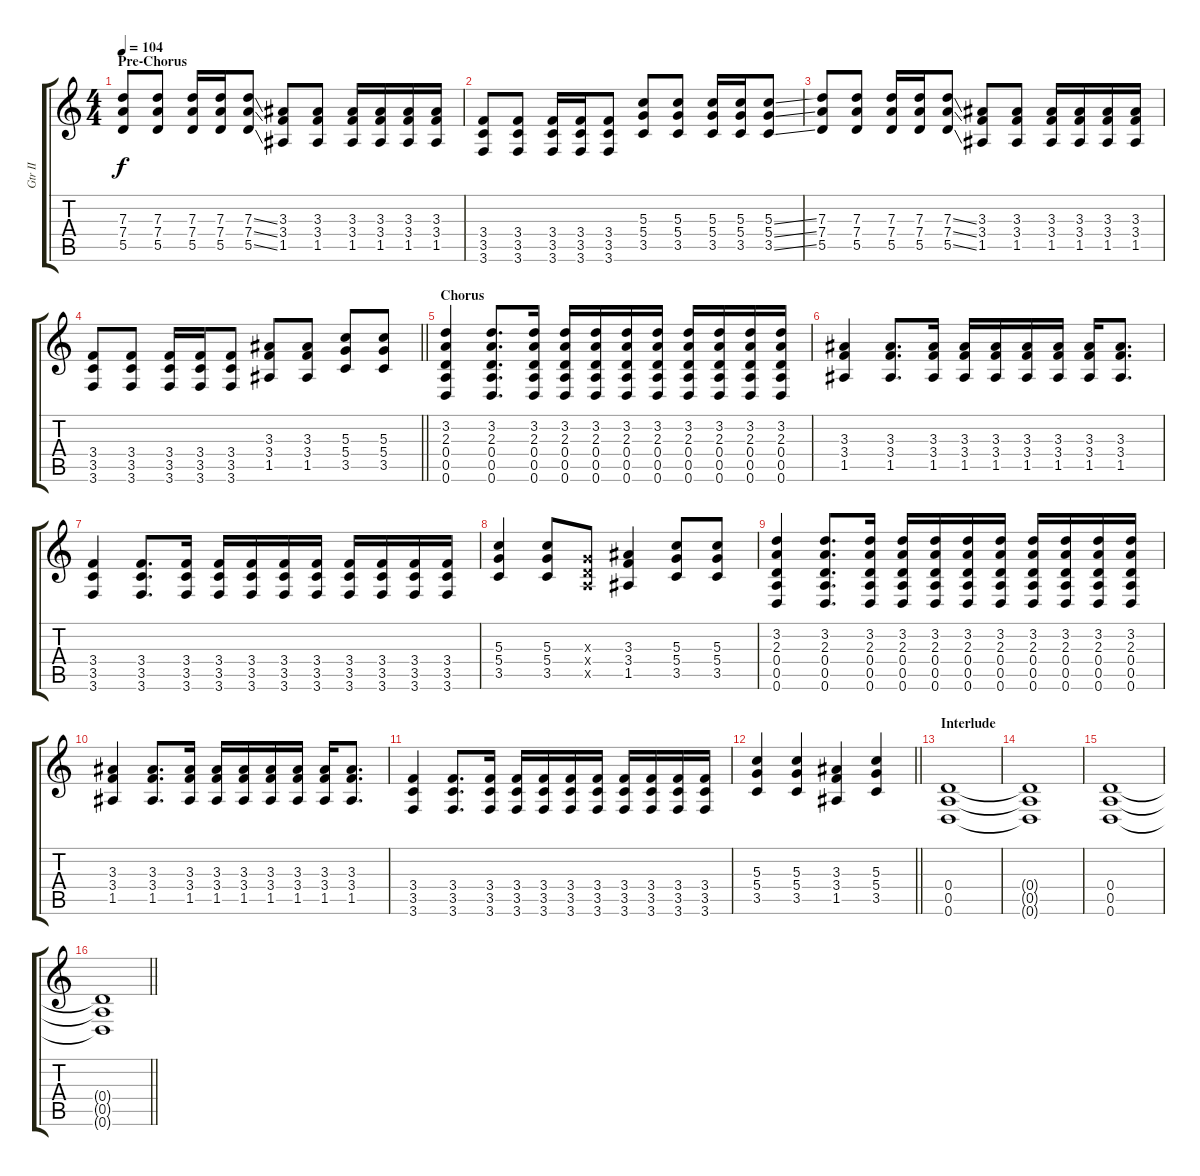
\track ("Gtr II" "Gtr II") {instrument distortionguitar}
\staff {score tabs}
\tuning (E4 B3 G3 D3 A2 D2) {hide}
\ts (4 4)
\section ("" "Pre-Chorus")
\tempo 104
\clef g2
\ks c
(7.3 7.4 5.5).8{dy f} (7.3 7.4 5.5).8 (7.3 7.4 5.5).16 (7.3 7.4 5.5).16 (7.3{ss} 7.4{ss} 5.5{ss}).8 (3.3 3.4 1.5).8 (3.3 3.4 1.5).8 (3.3 3.4 1.5).16 (3.3 3.4 1.5).16 (3.3 3.4 1.5).16 (3.3 3.4 1.5).16 |
(3.4 3.5 3.6).8 (3.4 3.5 3.6).8 (3.4 3.5 3.6).16 (3.4 3.5 3.6).16 (3.4 3.5 3.6).8 (5.3 5.4 3.5).8 (5.3 5.4 3.5).8 (5.3 5.4 3.5).16 (5.3 5.4 3.5).16 (5.3{ss} 5.4{ss} 3.5{ss}).8 |
(7.3 7.4 5.5).8 (7.3 7.4 5.5).8 (7.3 7.4 5.5).16 (7.3 7.4 5.5).16 (7.3{ss} 7.4{ss} 5.5{ss}).8 (3.3 3.4 1.5).8 (3.3 3.4 1.5).8 (3.3 3.4 1.5).16 (3.3 3.4 1.5).16 (3.3 3.4 1.5).16 (3.3 3.4 1.5).16 |
\barLineRight lightlight
(3.4 3.5 3.6).8 (3.4 3.5 3.6).8 (3.4 3.5 3.6).16 (3.4 3.5 3.6).16 (3.4 3.5 3.6).8 (3.3 3.4 1.5).8 (3.3 3.4 1.5).8 (5.3 5.4 3.5).8 (5.3 5.4 3.5).8 |
\section ("" "Chorus")
(3.2 2.3 0.4 0.5 0.6).4 (3.2 2.3 0.4 0.5 0.6).8{d} (3.2 2.3 0.4 0.5 0.6).16 (3.2 2.3 0.4 0.5 0.6).16 (3.2 2.3 0.4 0.5 0.6).16 (3.2 2.3 0.4 0.5 0.6).16 (3.2 2.3 0.4 0.5 0.6).16 (3.2 2.3 0.4 0.5 0.6).16 (3.2 2.3 0.4 0.5 0.6).16 (3.2 2.3 0.4 0.5 0.6).16 (3.2 2.3 0.4 0.5 0.6).16 |
(3.3 3.4 1.5).4 (3.3 3.4 1.5).8{d} (3.3 3.4 1.5).16 (3.3 3.4 1.5).16 (3.3 3.4 1.5).16 (3.3 3.4 1.5).16 (3.3 3.4 1.5).16 (3.3 3.4 1.5).16 (3.3 3.4 1.5).8{d} |
(3.4 3.5 3.6).4 (3.4 3.5 3.6).8{d} (3.4 3.5 3.6).16 (3.4 3.5 3.6).16 (3.4 3.5 3.6).16 (3.4 3.5 3.6).16 (3.4 3.5 3.6).16 (3.4 3.5 3.6).16 (3.4 3.5 3.6).16 (3.4 3.5 3.6).16 (3.4 3.5 3.6).16 |
(5.3 5.4 3.5).4 (5.3 5.4 3.5).8 (0.3{x} 0.4{x} 0.5{x}).8 (3.3 3.4 1.5).4 (5.3 5.4 3.5).8 (5.3 5.4 3.5).8 |
(3.2 2.3 0.4 0.5 0.6).4 (3.2 2.3 0.4 0.5 0.6).8{d} (3.2 2.3 0.4 0.5 0.6).16 (3.2 2.3 0.4 0.5 0.6).16 (3.2 2.3 0.4 0.5 0.6).16 (3.2 2.3 0.4 0.5 0.6).16 (3.2 2.3 0.4 0.5 0.6).16 (3.2 2.3 0.4 0.5 0.6).16 (3.2 2.3 0.4 0.5 0.6).16 (3.2 2.3 0.4 0.5 0.6).16 (3.2 2.3 0.4 0.5 0.6).16 |
(3.3 3.4 1.5).4 (3.3 3.4 1.5).8{d} (3.3 3.4 1.5).16 (3.3 3.4 1.5).16 (3.3 3.4 1.5).16 (3.3 3.4 1.5).16 (3.3 3.4 1.5).16 (3.3 3.4 1.5).16 (3.3 3.4 1.5).8{d} |
(3.4 3.5 3.6).4 (3.4 3.5 3.6).8{d} (3.4 3.5 3.6).16 (3.4 3.5 3.6).16 (3.4 3.5 3.6).16 (3.4 3.5 3.6).16 (3.4 3.5 3.6).16 (3.4 3.5 3.6).16 (3.4 3.5 3.6).16 (3.4 3.5 3.6).16 (3.4 3.5 3.6).16 |
\barLineRight lightlight
(5.3 5.4 3.5).4 (5.3 5.4 3.5).4 (3.3 3.4 1.5).4 (5.3 5.4 3.5).4 |
\section ("" "Interlude")
(0.4 0.5 0.6).1 |
(0.4{t} 0.5{t} 0.6{t}).1 |
(0.4 0.5 0.6).1 |
\barLineRight lightlight
(0.4{t} 0.5{t} 0.6{t}).1
